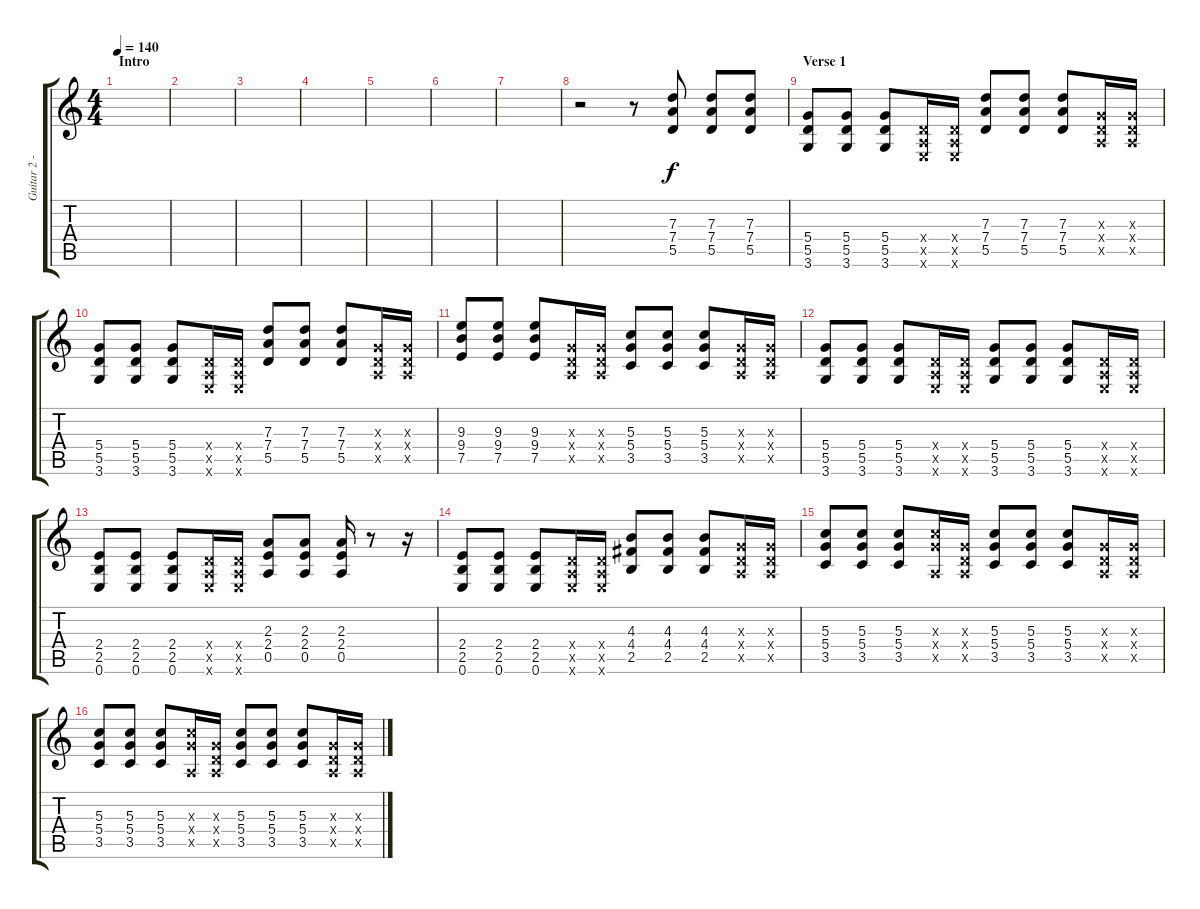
\track ("Guitar 2 - Chris Cheney" "Guitar 2 -") {instrument electricguitarmuted}
\staff {score tabs}
\tuning (E4 B3 G3 D3 A2 E2) {hide}
\ts (4 4)
\section ("" "Intro")
\tempo 140
\clef g2
\ks c
|
|
|
|
|
|
|
r.2 r.8 (7.3 7.4 5.5).8 (7.3 7.4 5.5).8 (7.3 7.4 5.5).8 |
\section ("" "Verse 1")
(5.4 5.5 3.6).8 (5.4 5.5 3.6).8 (5.4 5.5 3.6).8 (0.4{x} 0.5{x} 0.6{x}).16 (0.4{x} 0.5{x} 0.6{x}).16 (7.3 7.4 5.5).8 (7.3 7.4 5.5).8 (7.3 7.4 5.5).8 (0.3{x} 0.4{x} 0.5{x}).16 (0.3{x} 0.4{x} 0.5{x}).16 |
(5.4 5.5 3.6).8 (5.4 5.5 3.6).8 (5.4 5.5 3.6).8 (0.4{x} 0.5{x} 0.6{x}).16 (0.4{x} 0.5{x} 0.6{x}).16 (7.3 7.4 5.5).8 (7.3 7.4 5.5).8 (7.3 7.4 5.5).8 (0.3{x} 0.4{x} 0.5{x}).16 (0.3{x} 0.4{x} 0.5{x}).16 |
(9.3 9.4 7.5).8 (9.3 9.4 7.5).8 (9.3 9.4 7.5).8 (0.3{x} 0.4{x} 0.5{x}).16 (0.3{x} 0.4{x} 0.5{x}).16 (5.3 5.4 3.5).8 (5.3 5.4 3.5).8 (5.3 5.4 3.5).8 (0.3{x} 0.4{x} 0.5{x}).16 (0.3{x} 0.4{x} 0.5{x}).16 |
(5.4 5.5 3.6).8 (5.4 5.5 3.6).8 (5.4 5.5 3.6).8 (0.4{x} 0.5{x} 0.6{x}).16 (0.4{x} 0.5{x} 0.6{x}).16 (5.4 5.5 3.6).8 (5.4 5.5 3.6).8 (5.4 5.5 3.6).8 (0.4{x} 0.5{x} 0.6{x}).16 (0.4{x} 0.5{x} 0.6{x}).16 |
(2.4 2.5 0.6).8 (2.4 2.5 0.6).8 (2.4 2.5 0.6).8 (0.4{x} 0.5{x} 0.6{x}).16 (0.4{x} 0.5{x} 0.6{x}).16 (2.3 2.4 0.5).8 (2.3 2.4 0.5).8 (2.3 2.4 0.5).16 r.8 r.16 |
(2.4 2.5 0.6).8 (2.4 2.5 0.6).8 (2.4 2.5 0.6).8 (0.4{x} 0.5{x} 0.6{x}).16 (0.4{x} 0.5{x} 0.6{x}).16 (4.3 4.4 2.5).8 (4.3 4.4 2.5).8 (4.3 4.4 2.5).8 (0.3{x} 0.4{x} 0.5{x}).16 (0.3{x} 0.4{x} 0.5{x}).16 |
(5.3 5.4 3.5).8 (5.3 5.4 3.5).8 (5.3 5.4 3.5).8 (5.3{x} 5.4{x} 0.5{x}).16 (0.3{x} 0.4{x} 0.5{x}).16 (5.3 5.4 3.5).8 (5.3 5.4 3.5).8 (5.3 5.4 3.5).8 (0.3{x} 0.4{x} 0.5{x}).16 (0.3{x} 0.4{x} 0.5{x}).16 |
(5.3 5.4 3.5).8 (5.3 5.4 3.5).8 (5.3 5.4 3.5).8 (5.3{x} 5.4{x} 0.5{x}).16 (0.3{x} 0.4{x} 0.5{x}).16 (5.3 5.4 3.5).8 (5.3 5.4 3.5).8 (5.3 5.4 3.5).8 (0.3{x} 0.4{x} 0.5{x}).16 (0.3{x} 0.4{x} 0.5{x}).16
